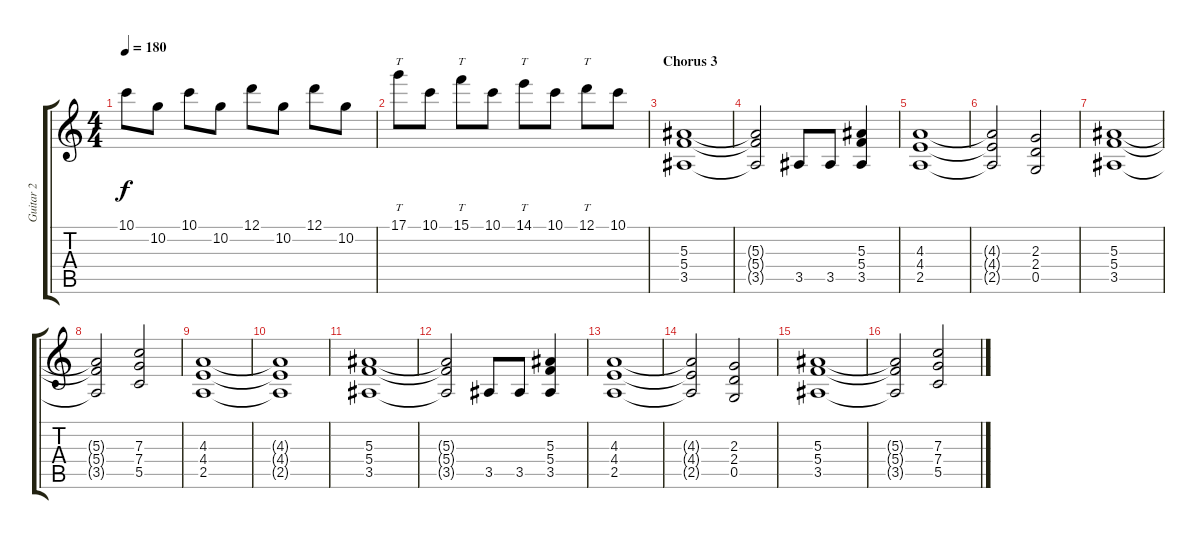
\track ("Guitar 2" "Guitar 2") {instrument distortionguitar}
\staff {score tabs}
\tuning (D4 A3 F3 C3 G2 C2) {hide}
\ts (4 4)
\tempo 180
\clef g2
\ks c
10.1.8{dy f} 10.2.8 10.1.8 10.2.8 12.1.8 10.2.8 12.1.8 10.2.8 |
17.1.8{tt} 10.1.8 15.1.8{tt} 10.1.8 14.1.8{tt} 10.1.8 12.1.8{tt} 10.1.8 |
\section ("" "Chorus 3")
(5.3 5.4 3.5).1 |
(5.3{t} 5.4{t} 3.5{t}).2 3.5.8 3.5.8 (5.3 5.4 3.5).4 |
(4.3 4.4 2.5).1 |
(4.3{t} 4.4{t} 2.5{t}).2 (2.3 2.4 0.5).2 |
(5.3 5.4 3.5).1 |
(5.3{t} 5.4{t} 3.5{t}).2 (7.3 7.4 5.5).2 |
(4.3 4.4 2.5).1 |
(4.3{t} 4.4{t} 2.5{t}).1 |
(5.3 5.4 3.5).1 |
(5.3{t} 5.4{t} 3.5{t}).2 3.5.8 3.5.8 (5.3 5.4 3.5).4 |
(4.3 4.4 2.5).1 |
(4.3{t} 4.4{t} 2.5{t}).2 (2.3 2.4 0.5).2 |
(5.3 5.4 3.5).1 |
(5.3{t} 5.4{t} 3.5{t}).2 (7.3 7.4 5.5).2
